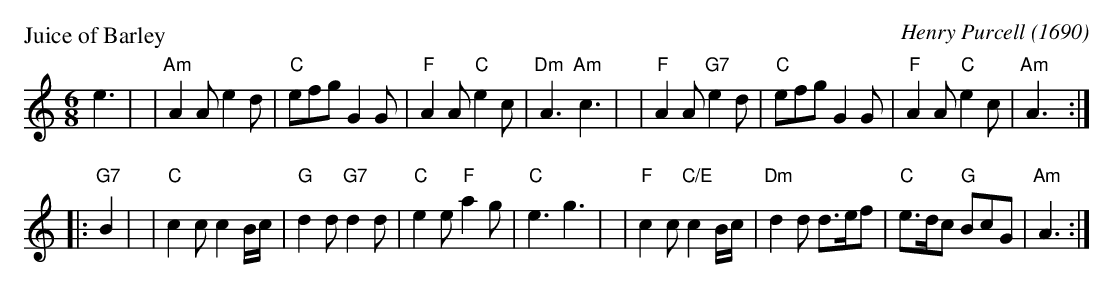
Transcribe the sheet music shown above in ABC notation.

X:1
P: Juice of Barley
C: Henry Purcell (1690)
M: 6/8
L: 1/8
K: Am
e3 |\
| "Am"A2A e2d | "C"efg G2G | "F"A2A "C"e2c | "Dm"A3 "Am"c3 |\
| "F"A2A "G7"e2d | "C"efg G2G | "F"A2A "C"e2c | "Am"A3 :|
|: "G7"B2 |\
| "C"c2c c2B/c/ | "G"d2d "G7"d2d | "C"e2e "F"a2g | "C"e3g3 |\
| "F"c2c "C/E"c2B/c/ | "Dm"d2d d>ef | "C"e>dc "G"BcG | "Am"A3 :|
